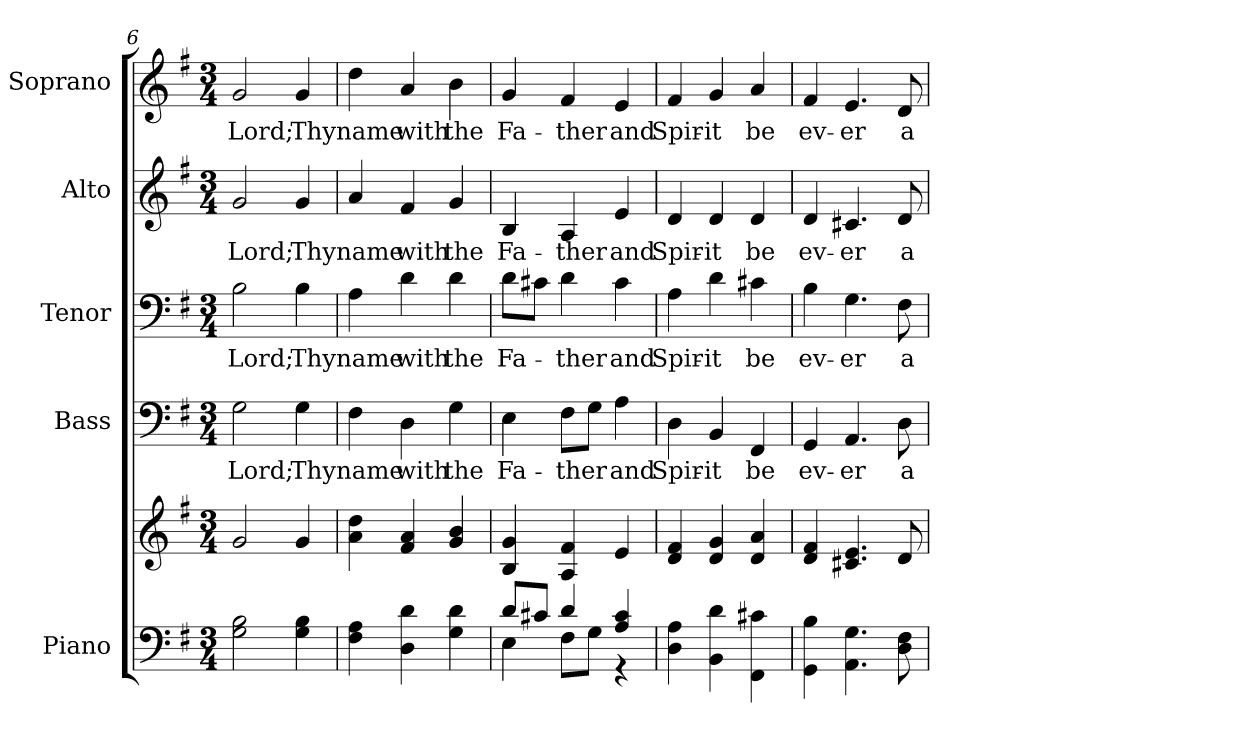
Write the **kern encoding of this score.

**kern	**kern	**kern	**text	**kern	**text	**kern	**text	**kern	**text
*part5	*part5	*part4	*part4	*part3	*part3	*part2	*part2	*part1	*part1
*staff6	*staff5	*staff4	*staff4	*staff3	*staff3	*staff2	*staff2	*staff1	*staff1
*I"Piano	*	*I"Bass	*	*I"Tenor	*	*I"Alto	*	*I"Soprano	*
*I'Pno.	*	*I'B.	*	*I'T.	*	*I'A.	*	*I'S.	*
*clefF4	*clefG2	*clefF4	*	*clefF4	*	*clefG2	*	*clefG2	*
*k[f#]	*k[f#]	*k[f#]	*	*k[f#]	*	*k[f#]	*	*k[f#]	*
*G:	*G:	*G:	*	*G:	*	*G:	*	*G:	*
*M3/4	*M3/4	*M3/4	*	*M3/4	*	*M3/4	*	*M3/4	*
=6	=6	=6	=6	=6	=6	=6	=6	=6	=6
!	!	!	!LO:LY:b:color=#000000	!	!	!	!	!	!
!	!	!	!	!	!LO:LY:b:color=#000000	!	!	!	!
!	!	!	!	!	!	!	!LO:LY:b:color=#000000	!	!
!	!	!	!	!	!	!	!	!	!LO:LY:b:color=#000000
2Gi\ 2Bi	2gi/	2Gi\	Lord;	2Bi\	Lord;	2gi/	Lord;	2gi/	Lord;
!	!	!	!LO:LY:b:color=#000000	!	!	!	!	!	!
!	!	!	!	!	!LO:LY:b:color=#000000	!	!	!	!
!	!	!	!	!	!	!	!LO:LY:b:color=#000000	!	!
!	!	!	!	!	!	!	!	!	!LO:LY:b:color=#000000
4Gi\ 4Bi	4gi/	4Gi\	Thy	4Bi\	Thy	4gi/	Thy	4gi/	Thy
!!LO:PB:g=z
=7	=7	=7	=7	=7	=7	=7	=7	=7	=7
!	!	!	!LO:LY:b:color=#000000	!	!	!	!	!	!
!	!	!	!	!	!LO:LY:b:color=#000000	!	!	!	!
!	!	!	!	!	!	!	!LO:LY:b:color=#000000	!	!
!	!	!	!	!	!	!	!	!	!LO:LY:b:color=#000000
4F#i\ 4Ai	4ai\ 4ddi	4F#i\	name	4Ai\	name	4ai/	name	4ddi\	name
!	!	!	!LO:LY:b:color=#000000	!	!	!	!	!	!
!	!	!	!	!	!LO:LY:b:color=#000000	!	!	!	!
!	!	!	!	!	!	!	!LO:LY:b:color=#000000	!	!
!	!	!	!	!	!	!	!	!	!LO:LY:b:color=#000000
4Di\ 4di	4f#i/ 4ai	4Di\	with	4di\	with	4f#i/	with	4ai/	with
!	!	!	!LO:LY:b:color=#000000	!	!	!	!	!	!
!	!	!	!	!	!LO:LY:b:color=#000000	!	!	!	!
!	!	!	!	!	!	!	!LO:LY:b:color=#000000	!	!
!	!	!	!	!	!	!	!	!	!LO:LY:b:color=#000000
4Gi\ 4di	4gi/ 4bi	4Gi\	the	4di\	the	4gi/	the	4bi\	the
=8	=8	=8	=8	=8	=8	=8	=8	=8	=8
*^	*	*	*	*	*	*	*	*	*
!	!	!	!	!LO:LY:b:color=#000000	!	!	!	!	!	!
!	!	!	!	!	!	!LO:LY:b:color=#000000	!	!	!	!
!	!	!	!	!	!	!	!	!LO:LY:b:color=#000000	!	!
!	!	!	!	!	!	!	!	!	!	!LO:LY:b:color=#000000
8di/L	4Ei\	4Bi/ 4gi	4Ei\	Fa-	8di\L	Fa-	4Bi/	Fa-	4gi/	Fa-
8c#Xi/J	.	.	.	.	8c#Xi\J	.	.	.	.	.
!	!	!	!	!LO:LY:b:color=#000000	!	!	!	!	!	!
!	!	!	!	!	!	!LO:LY:b:color=#000000	!	!	!	!
!	!	!	!	!	!	!	!	!LO:LY:b:color=#000000	!	!
!	!	!	!	!	!	!	!	!	!	!LO:LY:b:color=#000000
4di/	8F#i\L	4Ai/ 4f#i	8F#i\L	-ther	4di\	-ther	4Ai/	-ther	4f#i/	-ther
.	8Gi\J	.	8Gi\J	.	.	.	.	.	.	.
!	!	!	!	!LO:LY:b:color=#000000	!	!	!	!	!	!
!	!	!	!	!	!	!LO:LY:b:color=#000000	!	!	!	!
!	!	!	!	!	!	!	!	!LO:LY:b:color=#000000	!	!
!	!	!	!	!	!	!	!	!	!	!LO:LY:b:color=#000000
4Ai/ 4c#i	4r	4ei/	4Ai\	and	4c#i\	and	4ei/	and	4ei/	and
*v	*v	*	*	*	*	*	*	*	*	*
=9	=9	=9	=9	=9	=9	=9	=9	=9	=9
*^	*	*	*	*	*	*	*	*	*
!	!	!	!	!LO:LY:b:color=#000000	!	!	!	!	!	!
*v	*v	*	*	*	*	*	*	*	*	*
*^	*	*	*	*	*	*	*	*	*
!	!	!	!	!	!	!LO:LY:b:color=#000000	!	!	!	!
*v	*v	*	*	*	*	*	*	*	*	*
*^	*	*	*	*	*	*	*	*	*
!	!	!	!	!	!	!	!	!LO:LY:b:color=#000000	!	!
*v	*v	*	*	*	*	*	*	*	*	*
*^	*	*	*	*	*	*	*	*	*
!	!	!	!	!	!	!	!	!	!	!LO:LY:b:color=#000000
*v	*v	*	*	*	*	*	*	*	*	*
4Di\ 4Ai	4di/ 4f#i	4Di\	Spir-	4Ai\	Spir-	4di/	Spir-	4f#i/	Spir-
!	!	!	!LO:LY:b:color=#000000	!	!	!	!	!	!
!	!	!	!	!	!LO:LY:b:color=#000000	!	!	!	!
!	!	!	!	!	!	!	!LO:LY:b:color=#000000	!	!
!	!	!	!	!	!	!	!	!	!LO:LY:b:color=#000000
4BBi\ 4di	4di/ 4gi	4BBi/	-it	4di\	-it	4di/	-it	4gi/	-it
!	!	!	!LO:LY:b:color=#000000	!	!	!	!	!	!
!	!	!	!	!	!LO:LY:b:color=#000000	!	!	!	!
!	!	!	!	!	!	!	!LO:LY:b:color=#000000	!	!
!	!	!	!	!	!	!	!	!	!LO:LY:b:color=#000000
4FF#i\ 4c#Xi	4di/ 4ai	4FF#i/	be	4c#Xi\	be	4di/	be	4ai/	be
!!LO:PB:g=z
=10	=10	=10	=10	=10	=10	=10	=10	=10	=10
!	!	!	!LO:LY:b:color=#000000	!	!	!	!	!	!
!	!	!	!	!	!LO:LY:b:color=#000000	!	!	!	!
!	!	!	!	!	!	!	!LO:LY:b:color=#000000	!	!
!	!	!	!	!	!	!	!	!	!LO:LY:b:color=#000000
4GGi\ 4Bi	4di/ 4f#i	4GGi/	ev-	4Bi\	ev-	4di/	ev-	4f#i/	ev-
!	!	!	!LO:LY:b:color=#000000	!	!	!	!	!	!
!	!	!	!	!	!LO:LY:b:color=#000000	!	!	!	!
!	!	!	!	!	!	!	!LO:LY:b:color=#000000	!	!
!	!	!	!	!	!	!	!	!	!LO:LY:b:color=#000000
4.AAi\ 4.Gi	4.c#Xi/ 4.ei	4.AAi/	-er	4.Gi\	-er	4.c#Xi/	-er	4.ei/	-er
!	!	!	!LO:LY:b:color=#000000	!	!	!	!	!	!
!	!	!	!	!	!LO:LY:b:color=#000000	!	!	!	!
!	!	!	!	!	!	!	!LO:LY:b:color=#000000	!	!
!	!	!	!	!	!	!	!	!	!LO:LY:b:color=#000000
8Di\ 8F#i	8di/	8Di\	a-	8F#i\	a-	8di/	a-	8di/	a-
=	=	=	=	=	=	=	=	=	=
*-	*-	*-	*-	*-	*-	*-	*-	*-	*-
